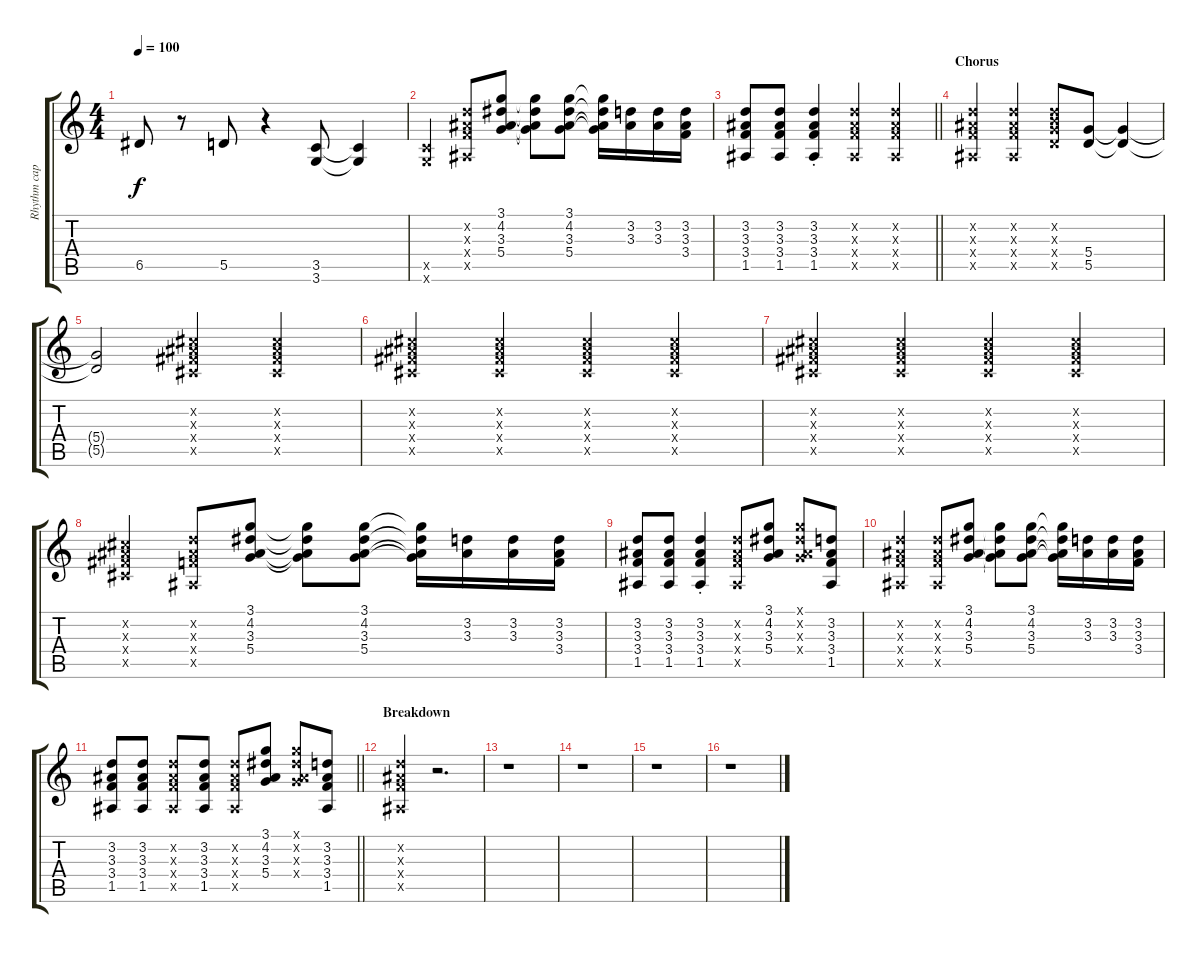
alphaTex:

\track ("Rhythm capo 1 (Jagger)" "Rhythm cap") {instrument distortionguitar}
\staff {score tabs}
\tuning (E4 B3 G3 D3 A2 E2) {hide}
\ts (4 4)
\tempo 100
\clef g2
\ks c
6.5.8{dy f} r.8 5.5.8 r.4 (3.5 3.6).8 (3.5{t} 3.6{t}).4 |
(3.5{x} 3.6{x}).4 (3.2{x} 3.3{x} 3.4{x} 1.5{x}).8 (3.1 4.2 3.3 5.4).8 (3.1{t} 4.2{t} 3.3{t} 5.4{t}).8 (3.1 4.2 3.3 5.4).8 (3.1{t} 4.2{t} 3.3{t} 5.4{t}).16 (3.2 3.3).16 (3.2 3.3).16 (3.2 3.3 3.4).16 |
\barLineRight lightlight
(3.2 3.3 3.4 1.5).8 (3.2 3.3 3.4 1.5).8 (3.2{st} 3.3{st} 3.4{st} 1.5{st}).4 (3.2{x} 3.3{x} 3.4{x} 1.5{x}).4 (3.2{x} 3.3{x} 3.4{x} 1.5{x}).4 |
\section ("" "Chorus")
(3.2{x} 3.3{x} 3.4{x} 1.5{x}).4 (3.2{x} 3.3{x} 3.4{x} 1.5{x}).4 (3.2{x} 4.3{x} 5.4{x} 5.5{x}).8 (5.4 5.5).8 (5.4{t} 5.5{t}).4 |
(5.4{t} 5.5{t}).2 (2.2{x} 3.3{x} 4.4{x} 4.5{x}).4 (2.2{x} 3.3{x} 4.4{x} 4.5{x}).4 |
(2.2{x} 3.3{x} 4.4{x} 4.5{x}).4 (2.2{x} 3.3{x} 4.4{x} 4.5{x}).4 (2.2{x} 3.3{x} 4.4{x} 4.5{x}).4 (2.2{x} 3.3{x} 4.4{x} 4.5{x}).4 |
(2.2{x} 3.3{x} 4.4{x} 4.5{x}).4 (2.2{x} 3.3{x} 4.4{x} 4.5{x}).4 (2.2{x} 3.3{x} 4.4{x} 4.5{x}).4 (2.2{x} 3.3{x} 4.4{x} 4.5{x}).4 |
(2.2{x} 3.3{x} 4.4{x} 4.5{x}).4 (3.2{x} 3.3{x} 3.4{x} 1.5{x}).8 (3.1 4.2 3.3 5.4).8 (3.1{t} 4.2{t} 3.3{t} 5.4{t}).8 (3.1 4.2 3.3 5.4).8 (3.1{t} 4.2{t} 3.3{t} 5.4{t}).16 (3.2 3.3).16 (3.2 3.3).16 (3.2 3.3 3.4).16 |
(3.2 3.3 3.4 1.5).8 (3.2 3.3 3.4 1.5).8 (3.2{st} 3.3{st} 3.4{st} 1.5{st}).4 (3.2{x} 3.3{x} 3.4{x} 1.5{x}).8 (3.1 4.2 3.3 5.4).8 (3.1{x} 4.2{x} 3.3{x} 5.4{x}).8 (3.2 3.3 3.4 1.5).8 |
(3.2{x} 3.3{x} 3.4{x} 1.5{x}).4 (3.2{x} 3.3{x} 3.4{x} 1.5{x}).8 (3.1 4.2 3.3 5.4).8 (3.1{t} 4.2{t} 3.3{t} 5.4{t}).8 (3.1 4.2 3.3 5.4).8 (3.1{t} 4.2{t} 3.3{t} 5.4{t}).16 (3.2 3.3).16 (3.2 3.3).16 (3.2 3.3 3.4).16 |
\barLineRight lightlight
(3.2 3.3 3.4 1.5).8 (3.2 3.3 3.4 1.5).8 (3.2{x} 3.3{x} 3.4{x} 1.5{x}).8 (3.2 3.3 3.4 1.5).8 (3.2{x} 3.3{x} 3.4{x} 1.5{x}).8 (3.1 4.2 3.3 5.4).8 (3.1{x} 4.2{x} 3.3{x} 5.4{x}).8 (3.2 3.3 3.4 1.5).8 |
\section ("" "Breakdown")
(3.2{x} 3.3{x} 3.4{x} 1.5{x}).4 r.2{d} |
r.1 |
r.1 |
r.1 |
r.1
